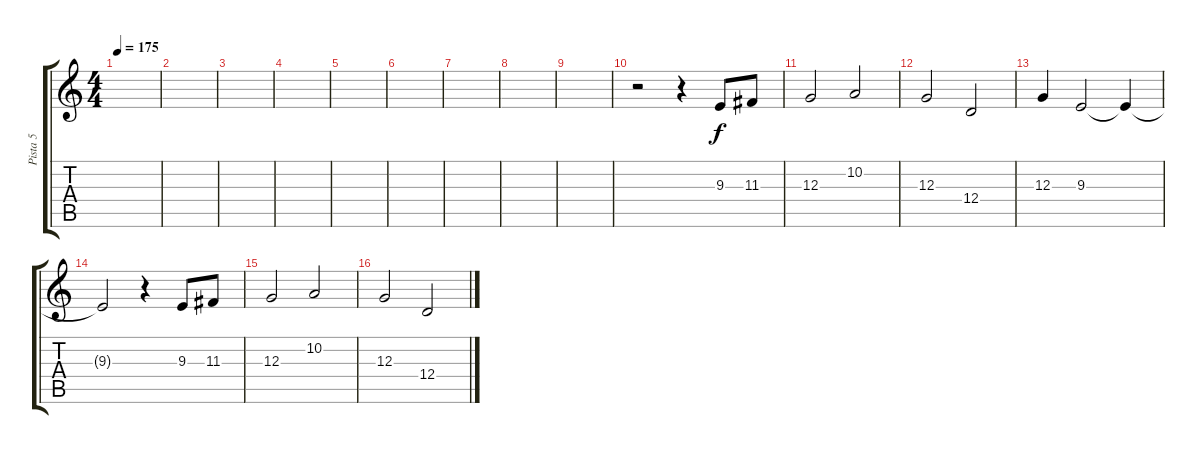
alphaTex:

\track ("Pista 5" "Pista 5") {instrument lead6voice}
\staff {score tabs}
\tuning (E4 B3 G3 D3 A2 E2) {hide}
\ts (4 4)
\tempo 175
\clef g2
\ks c
|
|
|
|
|
|
|
|
|
r.2 r.4 9.3.8 11.3.8 |
12.3.2 10.2.2 |
12.3.2 12.4.2 |
12.3.4 9.3.2 9.3{t}.4 |
9.3{t}.2 r.4 9.3.8 11.3.8 |
12.3.2 10.2.2 |
12.3.2 12.4.2
